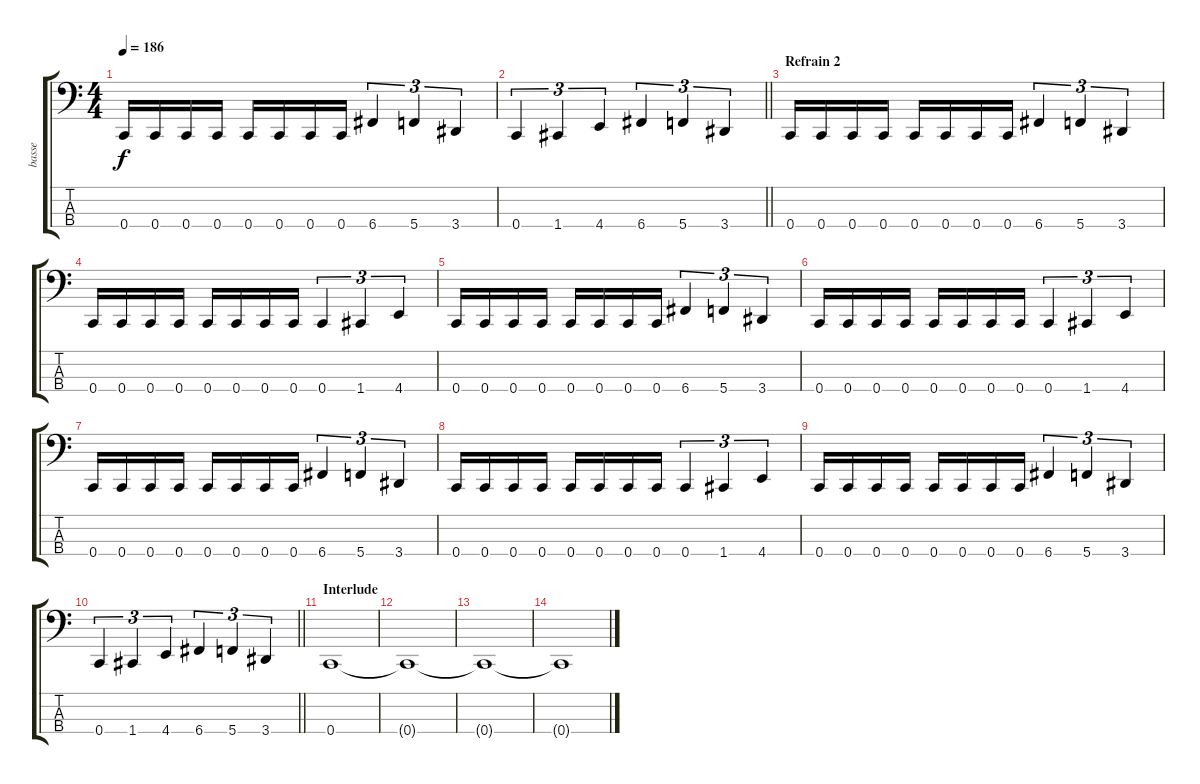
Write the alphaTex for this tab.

\track ("basse" "basse") {instrument electricbassfinger}
\staff {score tabs}
\tuning (F2 C2 G1 C1) {hide}
\ts (4 4)
\tempo 186
\clef f4
\ks c
0.4.16{dy f} 0.4.16 0.4.16 0.4.16 0.4.16 0.4.16 0.4.16 0.4.16 6.4.4{tu (3 2)} 5.4.4{tu (3 2)} 3.4.4{tu (3 2)} |
\barLineRight lightlight
0.4.4{tu (3 2)} 1.4.4{tu (3 2)} 4.4.4{tu (3 2)} 6.4.4{tu (3 2)} 5.4.4{tu (3 2)} 3.4.4{tu (3 2)} |
\section ("" "Refrain 2")
0.4.16 0.4.16 0.4.16 0.4.16 0.4.16 0.4.16 0.4.16 0.4.16 6.4.4{tu (3 2)} 5.4.4{tu (3 2)} 3.4.4{tu (3 2)} |
0.4.16 0.4.16 0.4.16 0.4.16 0.4.16 0.4.16 0.4.16 0.4.16 0.4.4{tu (3 2)} 1.4.4{tu (3 2)} 4.4.4{tu (3 2)} |
0.4.16 0.4.16 0.4.16 0.4.16 0.4.16 0.4.16 0.4.16 0.4.16 6.4.4{tu (3 2)} 5.4.4{tu (3 2)} 3.4.4{tu (3 2)} |
0.4.16 0.4.16 0.4.16 0.4.16 0.4.16 0.4.16 0.4.16 0.4.16 0.4.4{tu (3 2)} 1.4.4{tu (3 2)} 4.4.4{tu (3 2)} |
0.4.16 0.4.16 0.4.16 0.4.16 0.4.16 0.4.16 0.4.16 0.4.16 6.4.4{tu (3 2)} 5.4.4{tu (3 2)} 3.4.4{tu (3 2)} |
0.4.16 0.4.16 0.4.16 0.4.16 0.4.16 0.4.16 0.4.16 0.4.16 0.4.4{tu (3 2)} 1.4.4{tu (3 2)} 4.4.4{tu (3 2)} |
0.4.16 0.4.16 0.4.16 0.4.16 0.4.16 0.4.16 0.4.16 0.4.16 6.4.4{tu (3 2)} 5.4.4{tu (3 2)} 3.4.4{tu (3 2)} |
\barLineRight lightlight
0.4.4{tu (3 2)} 1.4.4{tu (3 2)} 4.4.4{tu (3 2)} 6.4.4{tu (3 2)} 5.4.4{tu (3 2)} 3.4.4{tu (3 2)} |
\section ("" "Interlude")
0.4.1 |
0.4{t}.1 |
0.4{t}.1 |
0.4{t}.1
